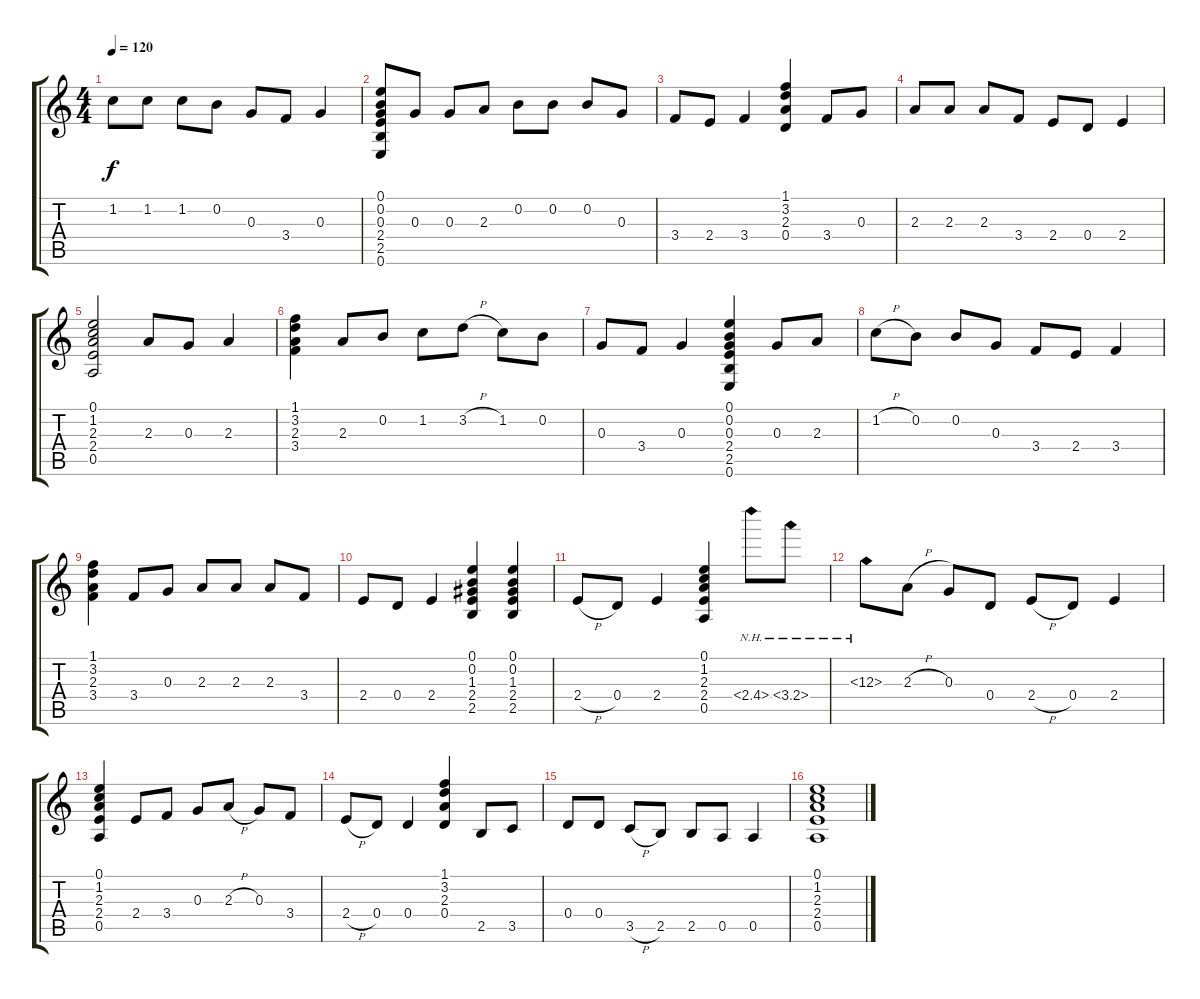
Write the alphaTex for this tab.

\track "" {instrument acousticguitarnylon}
\staff {score tabs}
\tuning (E4 B3 G3 D3 A2 E2) {hide}
\ts (4 4)
\tempo 120
\clef g2
\ks c
1.2.8{dy f} 1.2.8 1.2.8 0.2.8 0.3.8 3.4.8 0.3.4 |
(0.1 0.2 0.3 2.4 2.5 0.6).8 0.3.8 0.3.8 2.3.8 0.2.8 0.2.8 0.2.8 0.3.8 |
3.4.8 2.4.8 3.4.4 (1.1 3.2 2.3 0.4).4 3.4.8 0.3.8 |
2.3.8 2.3.8 2.3.8 3.4.8 2.4.8 0.4.8 2.4.4 |
(0.1 1.2 2.3 2.4 0.5).2 2.3.8 0.3.8 2.3.4 |
(1.1 3.2 2.3 3.4).4 2.3.8 0.2.8 1.2.8 3.2{h}.8 1.2.8 0.2.8 |
0.3.8 3.4.8 0.3.4 (0.1 0.2 0.3 2.4 2.5 0.6).4 0.3.8 2.3.8 |
1.2{h}.8 0.2.8 0.2.8 0.3.8 3.4.8 2.4.8 3.4.4 |
(1.1 3.2 2.3 3.4).4 3.4.8 0.3.8 2.3.8 2.3.8 2.3.8 3.4.8 |
2.4.8 0.4.8 2.4.4 (0.1 0.2 1.3 2.4 2.5).4 (0.1 0.2 1.3 2.4 2.5).4 |
2.4{h}.8 0.4.8 2.4.4 (0.1 1.2 2.3 2.4 0.5).4 2.4{nh}.8 3.4{nh}.8 |
0.3{nh}.8 2.3{h}.8 0.3.8 0.4.8 2.4{h}.8 0.4.8 2.4.4 |
(0.1 1.2 2.3 2.4 0.5).4 2.4.8 3.4.8 0.3.8 2.3{h}.8 0.3.8 3.4.8 |
2.4{h}.8 0.4.8 0.4.4 (1.1 3.2 2.3 0.4).4 2.5.8 3.5.8 |
0.4.8 0.4.8 3.5{h}.8 2.5.8 2.5.8 0.5.8 0.5.4 |
(0.1 1.2 2.3 2.4 0.5).1
